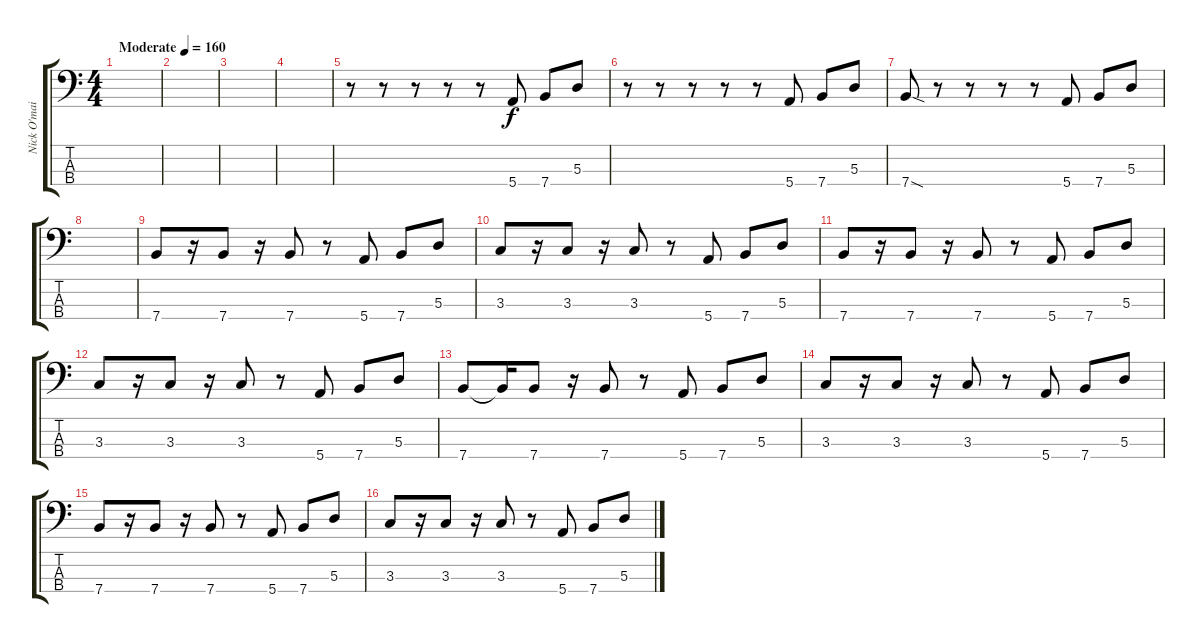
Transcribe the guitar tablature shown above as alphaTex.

\track ("Nick O'maily" "Nick O'mai") {instrument electricbasspick}
\staff {score tabs}
\tuning (G2 D2 A1 E1) {hide}
\ts (4 4)
\tempo (160 "Moderate")
\clef f4
\ks c
|
|
|
|
r.8 r.8 r.8 r.8 r.8 5.4.8 7.4.8 5.3.8 |
r.8 r.8 r.8 r.8 r.8 5.4.8 7.4.8 5.3.8 |
7.4{sod}.8 r.8 r.8 r.8 r.8 5.4.8 7.4.8 5.3.8 |
|
7.4.8 r.16 7.4.8 r.16 7.4.8 r.8 5.4.8 7.4.8 5.3.8 |
3.3.8 r.16 3.3.8 r.16 3.3.8 r.8 5.4.8 7.4.8 5.3.8 |
7.4.8 r.16 7.4.8 r.16 7.4.8 r.8 5.4.8 7.4.8 5.3.8 |
3.3.8 r.16 3.3.8 r.16 3.3.8 r.8 5.4.8 7.4.8 5.3.8 |
7.4.8 7.4{t}.16 7.4.8 r.16 7.4.8 r.8 5.4.8 7.4.8 5.3.8 |
3.3.8 r.16 3.3.8 r.16 3.3.8 r.8 5.4.8 7.4.8 5.3.8 |
7.4.8 r.16 7.4.8 r.16 7.4.8 r.8 5.4.8 7.4.8 5.3.8 |
3.3.8 r.16 3.3.8 r.16 3.3.8 r.8 5.4.8 7.4.8 5.3.8
